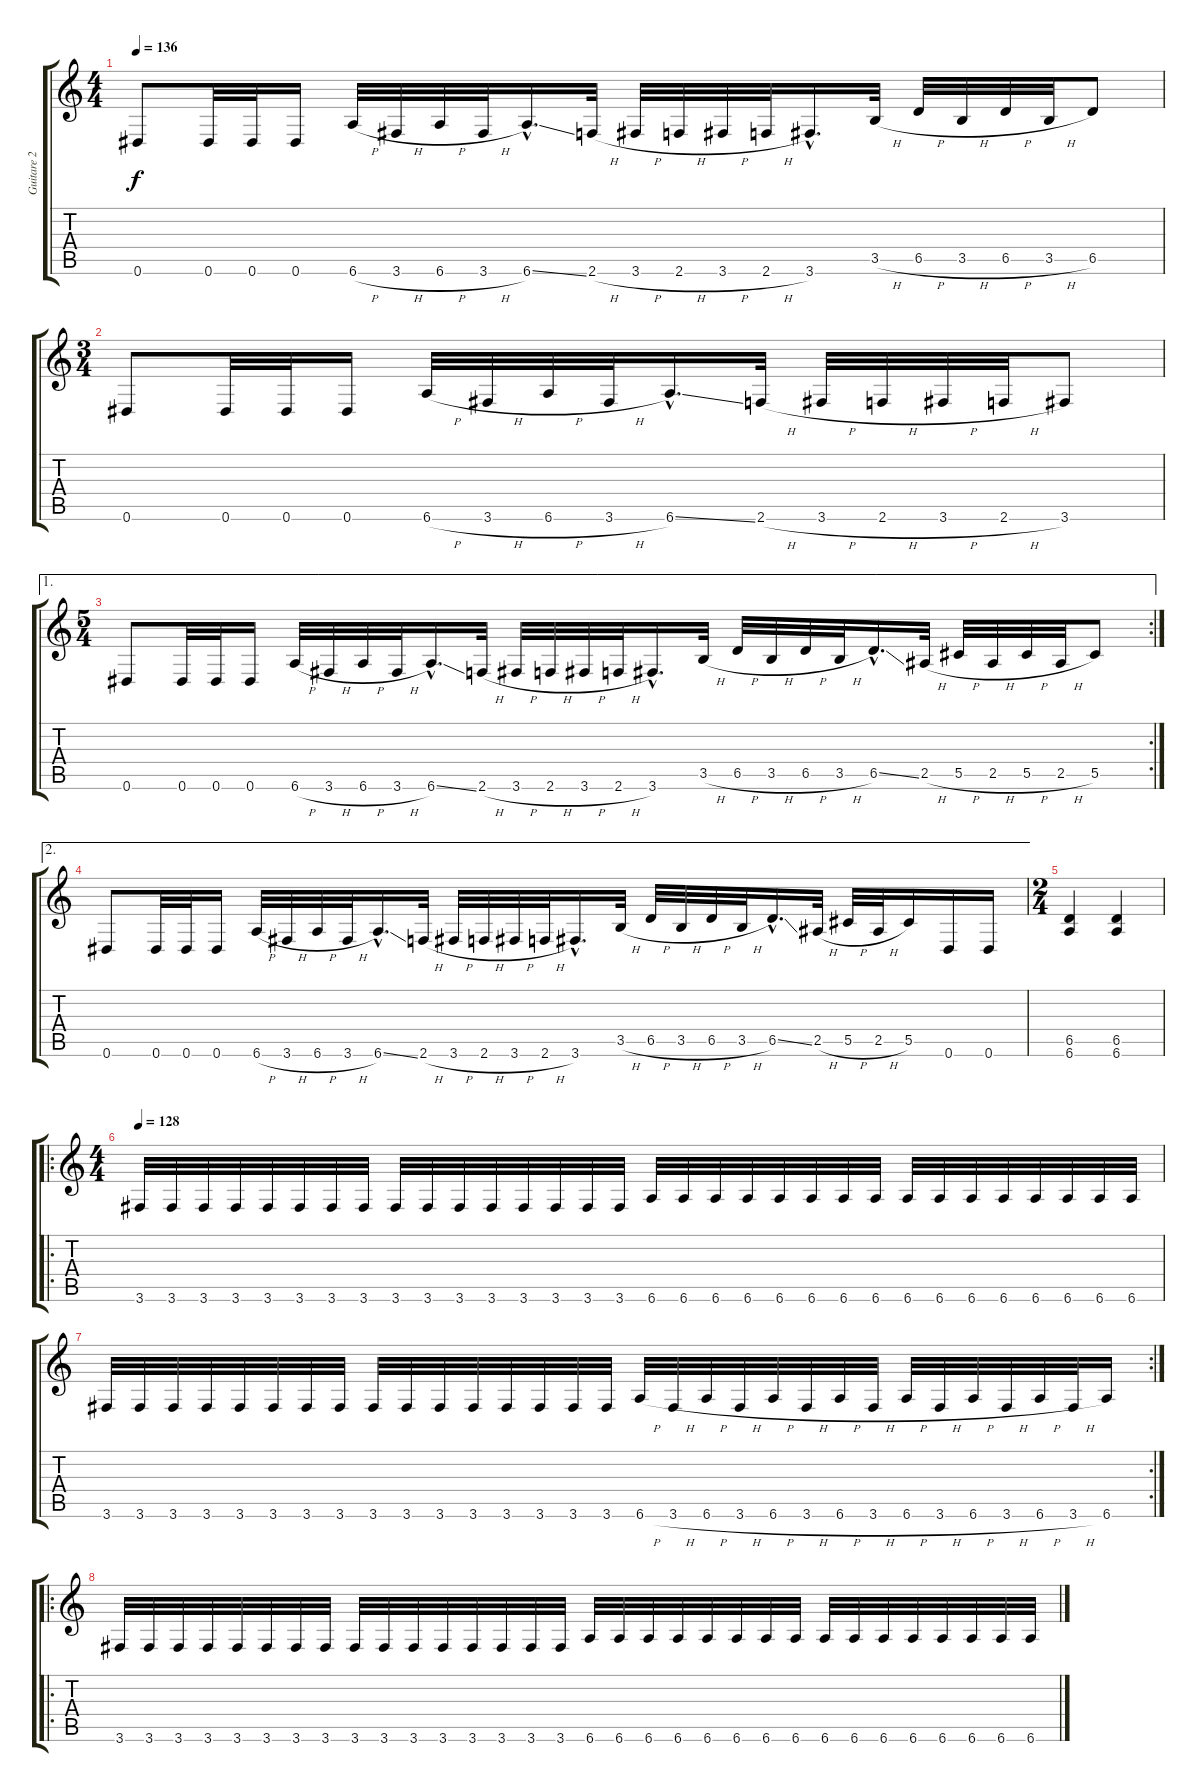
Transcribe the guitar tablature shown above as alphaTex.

\track ("Guitare 2" "Guitare 2") {instrument distortionguitar}
\staff {score tabs}
\tuning (Eb4 Bb3 Gb3 Db3 Ab2 Eb2) {hide}
\ts (4 4)
\tempo 136
\clef g2
\ks c
0.6.8{dy f} 0.6.32 0.6.32 0.6.16 6.6{h}.32 3.6{h}.32 6.6{h}.32 3.6{h}.32 6.6{ss hac}.16{d} 2.6{h}.32 3.6{h}.32 2.6{h}.32 3.6{h}.32 2.6{h}.32 3.6{hac}.16{d} 3.5{h}.32 6.5{h}.32 3.5{h}.32 6.5{h}.32 3.5{h}.32 6.5.8 |
\ts (3 4)
0.6.8 0.6.32 0.6.32 0.6.16 6.6{h}.32 3.6{h}.32 6.6{h}.32 3.6{h}.32 6.6{ss hac}.16{d} 2.6{h}.32 3.6{h}.32 2.6{h}.32 3.6{h}.32 2.6{h}.32 3.6.8 |
\ae 1
\rc 2
\ts (5 4)
0.6.8 0.6.32 0.6.32 0.6.16 6.6{h}.32 3.6{h}.32 6.6{h}.32 3.6{h}.32 6.6{ss hac}.16{d} 2.6{h}.32 3.6{h}.32 2.6{h}.32 3.6{h}.32 2.6{h}.32 3.6{hac}.16{d} 3.5{h}.32 6.5{h}.32 3.5{h}.32 6.5{h}.32 3.5{h}.32 6.5{ss hac}.16{d} 2.5{h}.32 5.5{h}.32 2.5{h}.32 5.5{h}.32 2.5{h}.32 5.5.8 |
\ae 2
0.6.8 0.6.32 0.6.32 0.6.16 6.6{h}.32 3.6{h}.32 6.6{h}.32 3.6{h}.32 6.6{ss hac}.16{d} 2.6{h}.32 3.6{h}.32 2.6{h}.32 3.6{h}.32 2.6{h}.32 3.6{hac}.16{d} 3.5{h}.32 6.5{h}.32 3.5{h}.32 6.5{h}.32 3.5{h}.32 6.5{ss hac}.16{d} 2.5{h}.32 5.5{h}.32 2.5{h}.32 5.5.16 0.6.16 0.6.16 |
\ts (2 4)
(6.5 6.6).4 (6.5 6.6).4 |
\ro
\ts (4 4)
\tempo 128
3.6.32 3.6.32 3.6.32 3.6.32 3.6.32 3.6.32 3.6.32 3.6.32 3.6.32 3.6.32 3.6.32 3.6.32 3.6.32 3.6.32 3.6.32 3.6.32 6.6.32 6.6.32 6.6.32 6.6.32 6.6.32 6.6.32 6.6.32 6.6.32 6.6.32 6.6.32 6.6.32 6.6.32 6.6.32 6.6.32 6.6.32 6.6.32 |
\rc 2
3.6.32 3.6.32 3.6.32 3.6.32 3.6.32 3.6.32 3.6.32 3.6.32 3.6.32 3.6.32 3.6.32 3.6.32 3.6.32 3.6.32 3.6.32 3.6.32 6.6{h}.32 3.6{h}.32 6.6{h}.32 3.6{h}.32 6.6{h}.32 3.6{h}.32 6.6{h}.32 3.6{h}.32 6.6{h}.32 3.6{h}.32 6.6{h}.32 3.6{h}.32 6.6{h}.32 3.6{h}.32 6.6.16 |
\ro
3.6.32 3.6.32 3.6.32 3.6.32 3.6.32 3.6.32 3.6.32 3.6.32 3.6.32 3.6.32 3.6.32 3.6.32 3.6.32 3.6.32 3.6.32 3.6.32 6.6.32 6.6.32 6.6.32 6.6.32 6.6.32 6.6.32 6.6.32 6.6.32 6.6.32 6.6.32 6.6.32 6.6.32 6.6.32 6.6.32 6.6.32 6.6.32
